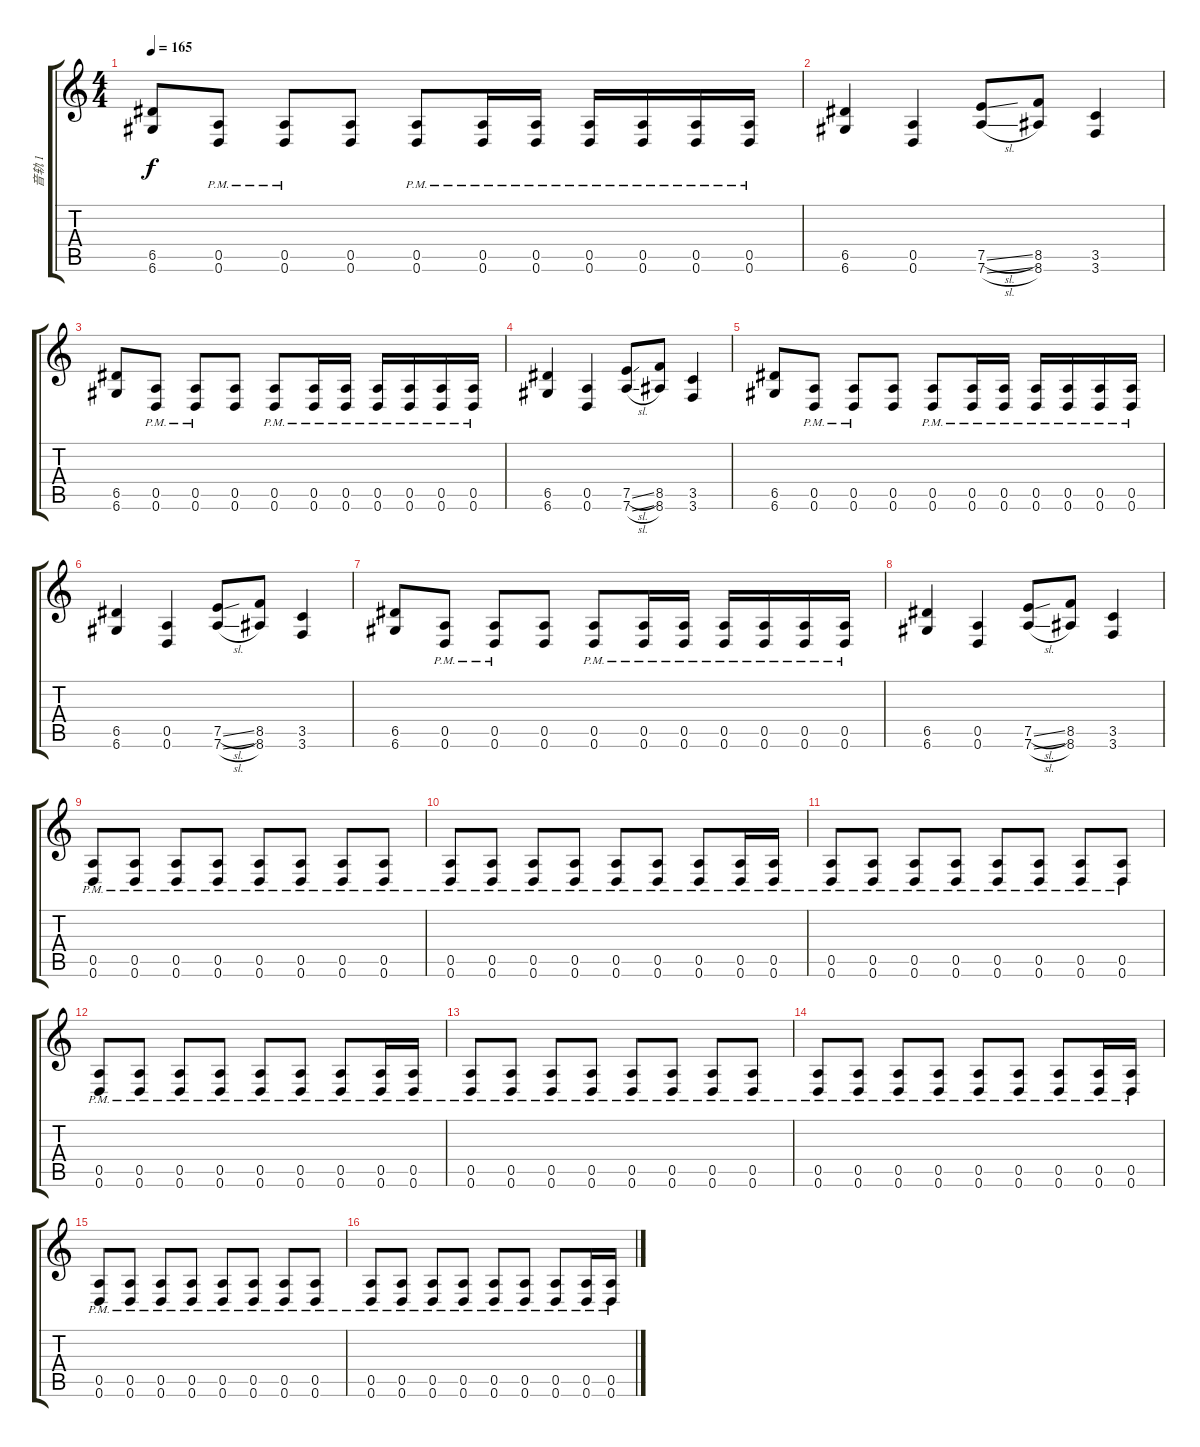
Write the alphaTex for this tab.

\track ("音轨 1" "音轨 1") {instrument distortionguitar}
\staff {score tabs}
\tuning (E4 B3 G3 D3 A2 D2) {hide}
\ts (4 4)
\tempo 165
\clef g2
\ks c
(6.5 6.6).8{dy f} (0.5{pm} 0.6{pm}).8 (0.5{pm} 0.6{pm}).8 (0.5 0.6).8 (0.5{pm} 0.6{pm}).8 (0.5{pm} 0.6{pm}).16 (0.5{pm} 0.6{pm}).16 (0.5{pm} 0.6{pm}).16 (0.5{pm} 0.6{pm}).16 (0.5{pm} 0.6{pm}).16 (0.5{pm} 0.6{pm}).16 |
(6.5 6.6).4 (0.5 0.6).4 (7.5{sl} 7.6{sl}).8 (8.5 8.6).8 (3.5 3.6).4 |
(6.5 6.6).8 (0.5{pm} 0.6{pm}).8 (0.5{pm} 0.6{pm}).8 (0.5 0.6).8 (0.5{pm} 0.6{pm}).8 (0.5{pm} 0.6{pm}).16 (0.5{pm} 0.6{pm}).16 (0.5{pm} 0.6{pm}).16 (0.5{pm} 0.6{pm}).16 (0.5{pm} 0.6{pm}).16 (0.5{pm} 0.6{pm}).16 |
(6.5 6.6).4 (0.5 0.6).4 (7.5{sl} 7.6{sl}).8 (8.5 8.6).8 (3.5 3.6).4 |
(6.5 6.6).8 (0.5{pm} 0.6{pm}).8 (0.5{pm} 0.6{pm}).8 (0.5 0.6).8 (0.5{pm} 0.6{pm}).8 (0.5{pm} 0.6{pm}).16 (0.5{pm} 0.6{pm}).16 (0.5{pm} 0.6{pm}).16 (0.5{pm} 0.6{pm}).16 (0.5{pm} 0.6{pm}).16 (0.5{pm} 0.6{pm}).16 |
(6.5 6.6).4 (0.5 0.6).4 (7.5{sl} 7.6{sl}).8 (8.5 8.6).8 (3.5 3.6).4 |
(6.5 6.6).8 (0.5{pm} 0.6{pm}).8 (0.5{pm} 0.6{pm}).8 (0.5 0.6).8 (0.5{pm} 0.6{pm}).8 (0.5{pm} 0.6{pm}).16 (0.5{pm} 0.6{pm}).16 (0.5{pm} 0.6{pm}).16 (0.5{pm} 0.6{pm}).16 (0.5{pm} 0.6{pm}).16 (0.5{pm} 0.6{pm}).16 |
(6.5 6.6).4 (0.5 0.6).4 (7.5{sl} 7.6{sl}).8 (8.5 8.6).8 (3.5 3.6).4 |
(0.5{pm} 0.6{pm}).8 (0.5{pm} 0.6{pm}).8 (0.5{pm} 0.6{pm}).8 (0.5{pm} 0.6{pm}).8 (0.5{pm} 0.6{pm}).8 (0.5{pm} 0.6{pm}).8 (0.5{pm} 0.6{pm}).8 (0.5{pm} 0.6{pm}).8 |
(0.5{pm} 0.6{pm}).8 (0.5{pm} 0.6{pm}).8 (0.5{pm} 0.6{pm}).8 (0.5{pm} 0.6{pm}).8 (0.5{pm} 0.6{pm}).8 (0.5{pm} 0.6{pm}).8 (0.5{pm} 0.6{pm}).8 (0.5{pm} 0.6{pm}).16 (0.5{pm} 0.6{pm}).16 |
(0.5{pm} 0.6{pm}).8 (0.5{pm} 0.6{pm}).8 (0.5{pm} 0.6{pm}).8 (0.5{pm} 0.6{pm}).8 (0.5{pm} 0.6{pm}).8 (0.5{pm} 0.6{pm}).8 (0.5{pm} 0.6{pm}).8 (0.5{pm} 0.6{pm}).8 |
(0.5{pm} 0.6{pm}).8 (0.5{pm} 0.6{pm}).8 (0.5{pm} 0.6{pm}).8 (0.5{pm} 0.6{pm}).8 (0.5{pm} 0.6{pm}).8 (0.5{pm} 0.6{pm}).8 (0.5{pm} 0.6{pm}).8 (0.5{pm} 0.6{pm}).16 (0.5{pm} 0.6{pm}).16 |
(0.5{pm} 0.6{pm}).8 (0.5{pm} 0.6{pm}).8 (0.5{pm} 0.6{pm}).8 (0.5{pm} 0.6{pm}).8 (0.5{pm} 0.6{pm}).8 (0.5{pm} 0.6{pm}).8 (0.5{pm} 0.6{pm}).8 (0.5{pm} 0.6{pm}).8 |
(0.5{pm} 0.6{pm}).8 (0.5{pm} 0.6{pm}).8 (0.5{pm} 0.6{pm}).8 (0.5{pm} 0.6{pm}).8 (0.5{pm} 0.6{pm}).8 (0.5{pm} 0.6{pm}).8 (0.5{pm} 0.6{pm}).8 (0.5{pm} 0.6{pm}).16 (0.5{pm} 0.6{pm}).16 |
(0.5{pm} 0.6{pm}).8 (0.5{pm} 0.6{pm}).8 (0.5{pm} 0.6{pm}).8 (0.5{pm} 0.6{pm}).8 (0.5{pm} 0.6{pm}).8 (0.5{pm} 0.6{pm}).8 (0.5{pm} 0.6{pm}).8 (0.5{pm} 0.6{pm}).8 |
(0.5{pm} 0.6{pm}).8 (0.5{pm} 0.6{pm}).8 (0.5{pm} 0.6{pm}).8 (0.5{pm} 0.6{pm}).8 (0.5{pm} 0.6{pm}).8 (0.5{pm} 0.6{pm}).8 (0.5{pm} 0.6{pm}).8 (0.5{pm} 0.6{pm}).16 (0.5{pm} 0.6{pm}).16
